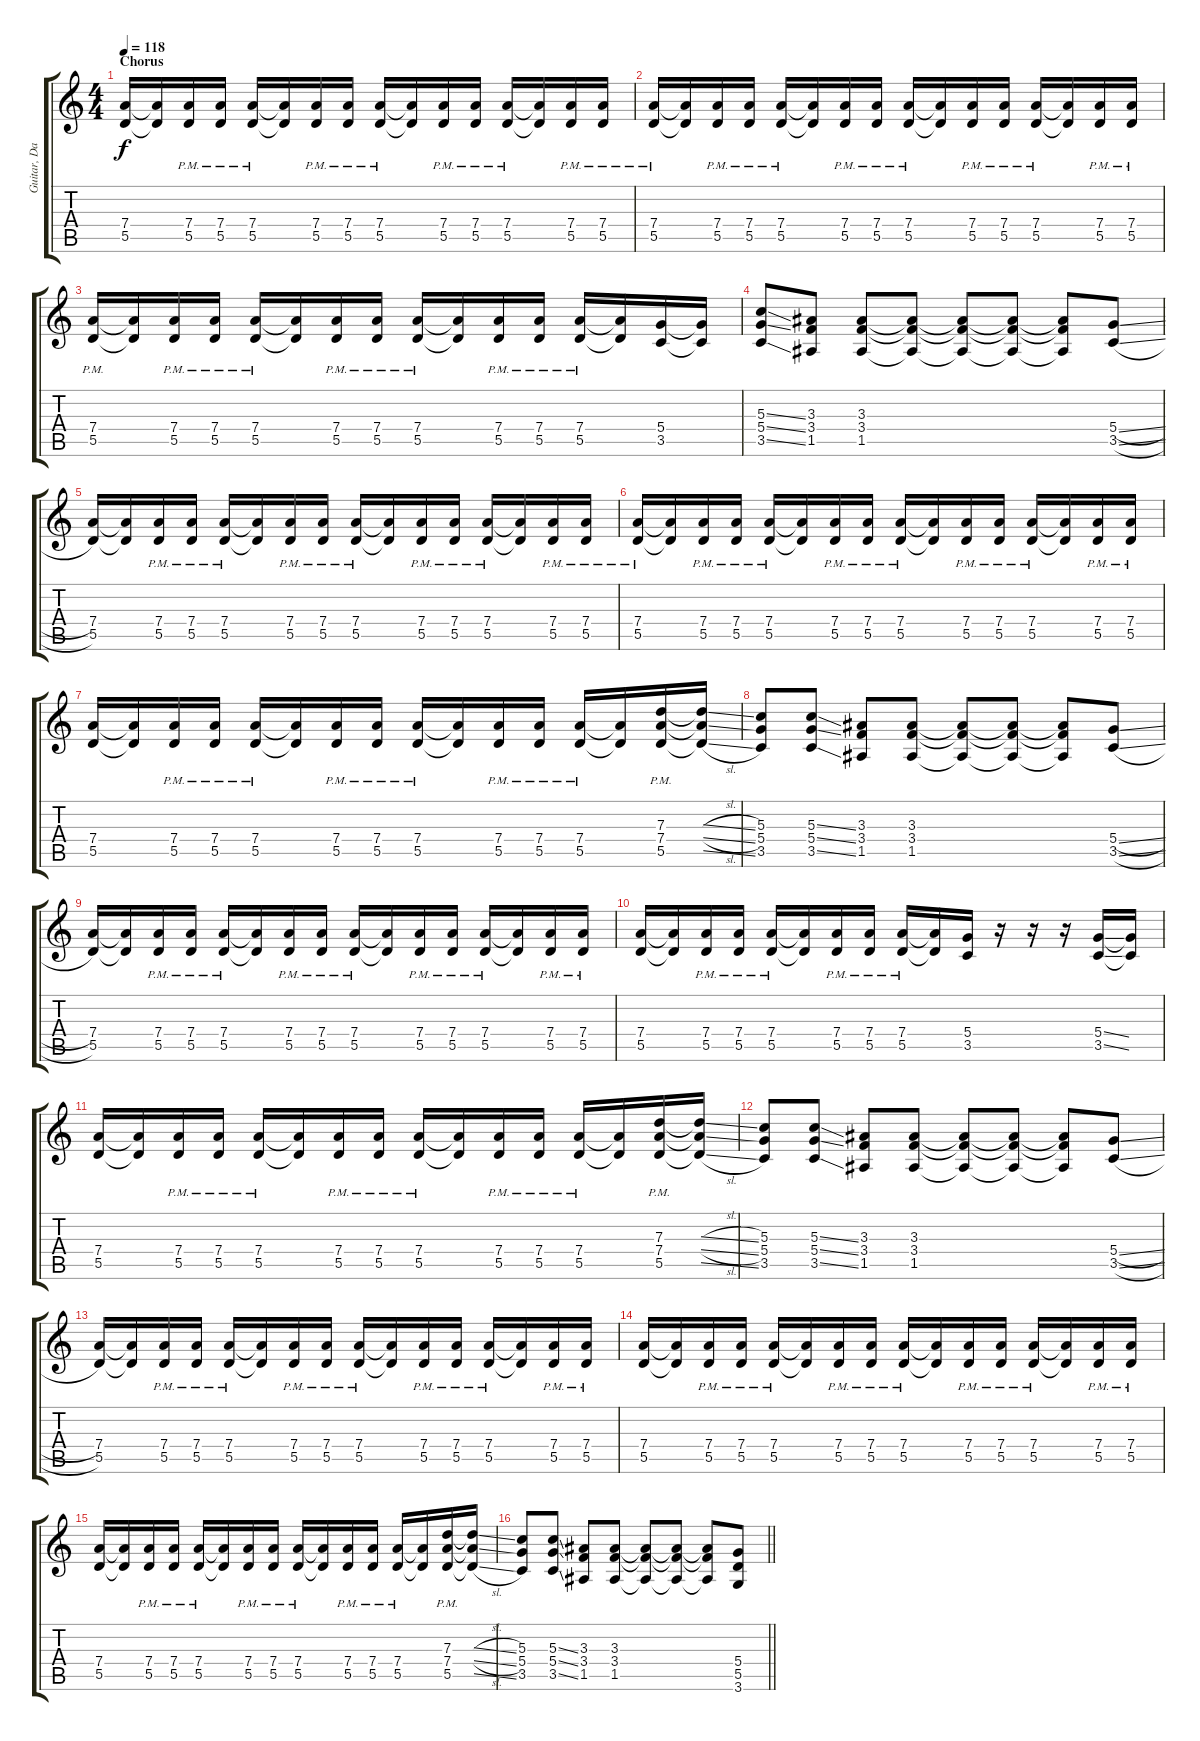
\track ("Guitar, Dan" "Guitar, Da") {solo instrument distortionguitar}
\staff {score tabs}
\tuning (E4 B3 G3 D3 A2 E2) {hide}
\ts (4 4)
\section ("" "Chorus")
\tempo 118
\clef g2
\ks c
(7.4 5.5).16{dy f} (7.4{t} 5.5{t}).16 (7.4{pm} 5.5{pm}).16 (7.4{pm} 5.5{pm}).16 (7.4{pm} 5.5{pm}).16 (7.4{t} 5.5{t}).16 (7.4{pm} 5.5{pm}).16 (7.4{pm} 5.5{pm}).16 (7.4{pm} 5.5{pm}).16 (7.4{t} 5.5{t}).16 (7.4{pm} 5.5{pm}).16 (7.4{pm} 5.5{pm}).16 (7.4{pm} 5.5{pm}).16 (7.4{t} 5.5{t}).16 (7.4{pm} 5.5{pm}).16 (7.4{pm} 5.5{pm}).16 |
(7.4{pm} 5.5{pm}).16 (7.4{t} 5.5{t}).16 (7.4{pm} 5.5{pm}).16 (7.4{pm} 5.5{pm}).16 (7.4{pm} 5.5{pm}).16 (7.4{t} 5.5{t}).16 (7.4{pm} 5.5{pm}).16 (7.4{pm} 5.5{pm}).16 (7.4{pm} 5.5{pm}).16 (7.4{t} 5.5{t}).16 (7.4{pm} 5.5{pm}).16 (7.4{pm} 5.5{pm}).16 (7.4{pm} 5.5{pm}).16 (7.4{t} 5.5{t}).16 (7.4{pm} 5.5{pm}).16 (7.4{pm} 5.5{pm}).16 |
(7.4{pm} 5.5{pm}).16 (7.4{t} 5.5{t}).16 (7.4{pm} 5.5{pm}).16 (7.4{pm} 5.5{pm}).16 (7.4{pm} 5.5{pm}).16 (7.4{t} 5.5{t}).16 (7.4{pm} 5.5{pm}).16 (7.4{pm} 5.5{pm}).16 (7.4{pm} 5.5{pm}).16 (7.4{t} 5.5{t}).16 (7.4{pm} 5.5{pm}).16 (7.4{pm} 5.5{pm}).16 (7.4{pm} 5.5{pm}).16 (7.4{t} 5.5{t}).16 (5.4 3.5).16 (5.4{t} 3.5{t}).16 |
(5.3{ss} 5.4{ss} 3.5{ss}).8 (3.3 3.4 1.5).8 (3.3 3.4 1.5).8 (3.3{t} 3.4{t} 1.5{t}).8 (3.3{t} 3.4{t} 1.5{t}).8 (3.3{t} 3.4{t} 1.5{t}).8 (3.3{t} 3.4{t} 1.5{t}).8 (5.4{sl} 3.5{sl}).8 |
(7.4 5.5).16 (7.4{t} 5.5{t}).16 (7.4{pm} 5.5{pm}).16 (7.4{pm} 5.5{pm}).16 (7.4{pm} 5.5{pm}).16 (7.4{t} 5.5{t}).16 (7.4{pm} 5.5{pm}).16 (7.4{pm} 5.5{pm}).16 (7.4{pm} 5.5{pm}).16 (7.4{t} 5.5{t}).16 (7.4{pm} 5.5{pm}).16 (7.4{pm} 5.5{pm}).16 (7.4{pm} 5.5{pm}).16 (7.4{t} 5.5{t}).16 (7.4{pm} 5.5{pm}).16 (7.4{pm} 5.5{pm}).16 |
(7.4{pm} 5.5{pm}).16 (7.4{t} 5.5{t}).16 (7.4{pm} 5.5{pm}).16 (7.4{pm} 5.5{pm}).16 (7.4{pm} 5.5{pm}).16 (7.4{t} 5.5{t}).16 (7.4{pm} 5.5{pm}).16 (7.4{pm} 5.5{pm}).16 (7.4{pm} 5.5{pm}).16 (7.4{t} 5.5{t}).16 (7.4{pm} 5.5{pm}).16 (7.4{pm} 5.5{pm}).16 (7.4{pm} 5.5{pm}).16 (7.4{t} 5.5{t}).16 (7.4{pm} 5.5{pm}).16 (7.4{pm} 5.5{pm}).16 |
(7.4 5.5).16 (7.4{t} 5.5{t}).16 (7.4{pm} 5.5{pm}).16 (7.4{pm} 5.5{pm}).16 (7.4{pm} 5.5{pm}).16 (7.4{t} 5.5{t}).16 (7.4{pm} 5.5{pm}).16 (7.4{pm} 5.5{pm}).16 (7.4{pm} 5.5{pm}).16 (7.4{t} 5.5{t}).16 (7.4{pm} 5.5{pm}).16 (7.4{pm} 5.5{pm}).16 (7.4{pm} 5.5{pm}).16 (7.4{t} 5.5{t}).16 (7.3 7.4{pm} 5.5{pm}).16 (7.3{sl t} 7.4{sl t} 5.5{sl t}).16 |
(5.3 5.4 3.5).8 (5.3{ss} 5.4{ss} 3.5{ss}).8 (3.3 3.4 1.5).8 (3.3 3.4 1.5).8 (3.3{t} 3.4{t} 1.5{t}).8 (3.3{t} 3.4{t} 1.5{t}).8 (3.3{t} 3.4{t} 1.5{t}).8 (5.4{sl} 3.5{sl}).8 |
(7.4 5.5).16 (7.4{t} 5.5{t}).16 (7.4{pm} 5.5{pm}).16 (7.4{pm} 5.5{pm}).16 (7.4{pm} 5.5{pm}).16 (7.4{t} 5.5{t}).16 (7.4{pm} 5.5{pm}).16 (7.4{pm} 5.5{pm}).16 (7.4{pm} 5.5{pm}).16 (7.4{t} 5.5{t}).16 (7.4{pm} 5.5{pm}).16 (7.4{pm} 5.5{pm}).16 (7.4{pm} 5.5{pm}).16 (7.4{t} 5.5{t}).16 (7.4{pm} 5.5{pm}).16 (7.4{pm} 5.5{pm}).16 |
(7.4 5.5).16 (7.4{t} 5.5{t}).16 (7.4{pm} 5.5{pm}).16 (7.4{pm} 5.5{pm}).16 (7.4{pm} 5.5{pm}).16 (7.4{t} 5.5{t}).16 (7.4{pm} 5.5{pm}).16 (7.4{pm} 5.5{pm}).16 (7.4{pm} 5.5{pm}).16 (7.4{t} 5.5{t}).16 (5.4 3.5).16 r.16 r.16 r.16 (5.4{ss} 3.5{ss}).16 (5.4{t} 3.5{t}).16 |
(7.4 5.5).16 (7.4{t} 5.5{t}).16 (7.4{pm} 5.5{pm}).16 (7.4{pm} 5.5{pm}).16 (7.4{pm} 5.5{pm}).16 (7.4{t} 5.5{t}).16 (7.4{pm} 5.5{pm}).16 (7.4{pm} 5.5{pm}).16 (7.4{pm} 5.5{pm}).16 (7.4{t} 5.5{t}).16 (7.4{pm} 5.5{pm}).16 (7.4{pm} 5.5{pm}).16 (7.4{pm} 5.5{pm}).16 (7.4{t} 5.5{t}).16 (7.3 7.4{pm} 5.5{pm}).16 (7.3{sl t} 7.4{sl t} 5.5{sl t}).16 |
(5.3 5.4 3.5).8 (5.3{ss} 5.4{ss} 3.5{ss}).8 (3.3 3.4 1.5).8 (3.3 3.4 1.5).8 (3.3{t} 3.4{t} 1.5{t}).8 (3.3{t} 3.4{t} 1.5{t}).8 (3.3{t} 3.4{t} 1.5{t}).8 (5.4{sl} 3.5{sl}).8 |
(7.4 5.5).16 (7.4{t} 5.5{t}).16 (7.4{pm} 5.5{pm}).16 (7.4{pm} 5.5{pm}).16 (7.4{pm} 5.5{pm}).16 (7.4{t} 5.5{t}).16 (7.4{pm} 5.5{pm}).16 (7.4{pm} 5.5{pm}).16 (7.4{pm} 5.5{pm}).16 (7.4{t} 5.5{t}).16 (7.4{pm} 5.5{pm}).16 (7.4{pm} 5.5{pm}).16 (7.4{pm} 5.5{pm}).16 (7.4{t} 5.5{t}).16 (7.4{pm} 5.5{pm}).16 (7.4{pm} 5.5{pm}).16 |
(7.4 5.5).16 (7.4{t} 5.5{t}).16 (7.4{pm} 5.5{pm}).16 (7.4{pm} 5.5{pm}).16 (7.4{pm} 5.5{pm}).16 (7.4{t} 5.5{t}).16 (7.4{pm} 5.5{pm}).16 (7.4{pm} 5.5{pm}).16 (7.4{pm} 5.5{pm}).16 (7.4{t} 5.5{t}).16 (7.4{pm} 5.5{pm}).16 (7.4{pm} 5.5{pm}).16 (7.4{pm} 5.5{pm}).16 (7.4{t} 5.5{t}).16 (7.4{pm} 5.5{pm}).16 (7.4{pm} 5.5{pm}).16 |
(7.4 5.5).16 (7.4{t} 5.5{t}).16 (7.4{pm} 5.5{pm}).16 (7.4{pm} 5.5{pm}).16 (7.4{pm} 5.5{pm}).16 (7.4{t} 5.5{t}).16 (7.4{pm} 5.5{pm}).16 (7.4{pm} 5.5{pm}).16 (7.4{pm} 5.5{pm}).16 (7.4{t} 5.5{t}).16 (7.4{pm} 5.5{pm}).16 (7.4{pm} 5.5{pm}).16 (7.4{pm} 5.5{pm}).16 (7.4{t} 5.5{t}).16 (7.3 7.4{pm} 5.5{pm}).16 (7.3{sl t} 7.4{sl t} 5.5{sl t}).16 |
\barLineRight lightlight
(5.3 5.4 3.5).8 (5.3{ss} 5.4{ss} 3.5{ss}).8 (3.3 3.4 1.5).8 (3.3 3.4 1.5).8 (3.3{t} 3.4{t} 1.5{t}).8 (3.3{t} 3.4{t} 1.5{t}).8 (3.3{t} 3.4{t} 1.5{t}).8 (5.4 5.5 3.6).8
